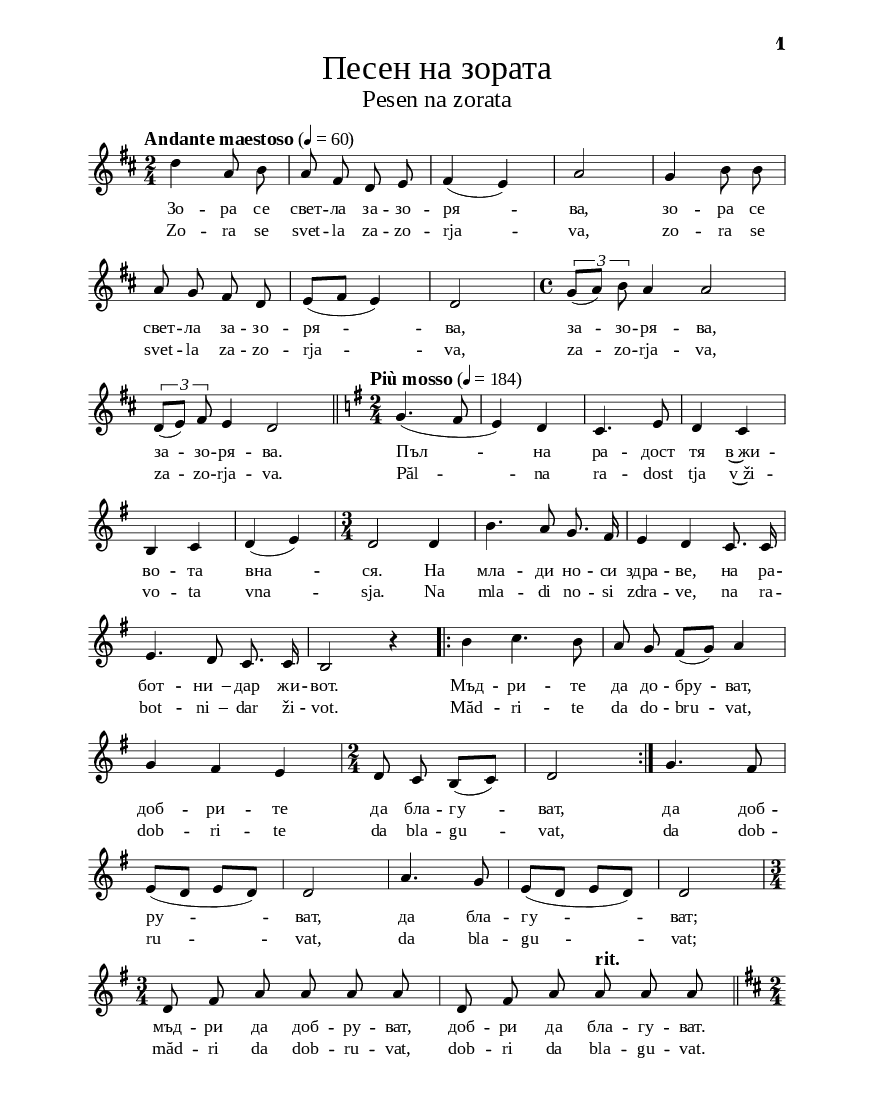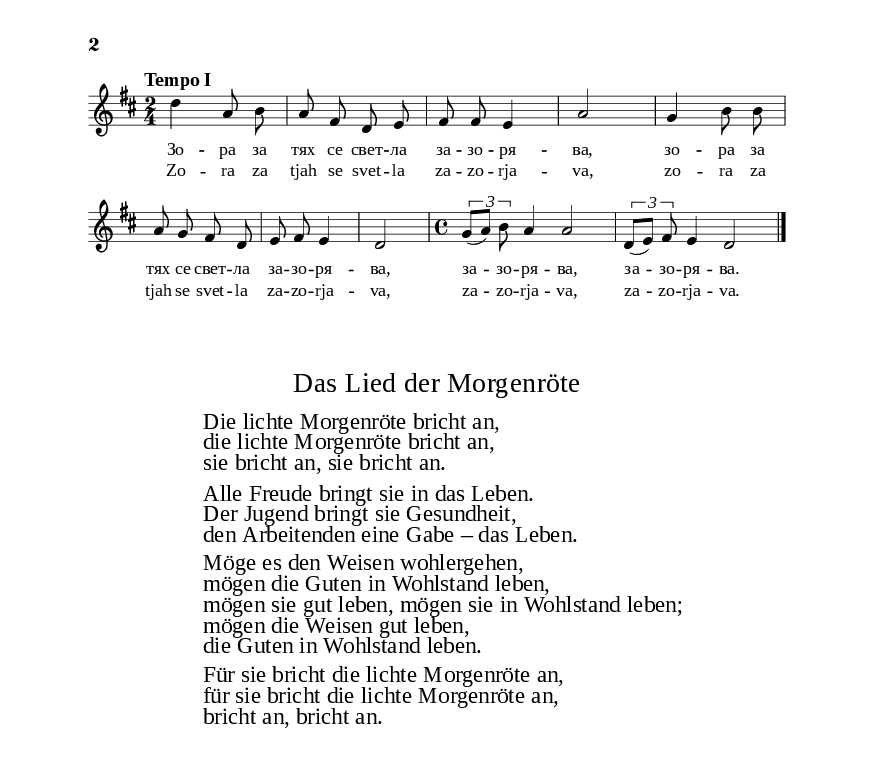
\version "2.24.4"

% include paper part and global functions
\include "include/globals.ily"

\bookpart {
  \label #'ref106
  \tocItem \markup "Песен на зората – Pesen na zorata"
  \include "include/bookpart-paper.ily"
  \score {
    \include "include/score-layout.ily"


    \new Voice \relative c' {
      \clef treble
      \key d \major
      \time 2/4
      \tempoFunc "Andante maestoso" 4 "60"
      \autoBeamOff
      d'4 a8 b8 | a8 fis8 d e | fis4 ( e4 ) | a2 | g4 b8 b| \break

      a8 g fis d | e [ ( fis ] e4 )  | d2 | \time 4/4 \tuplet 3/2 { { g8 [ (   a8 ) ] b8 } } a4 a2 \break

      \tuplet 3/2 {    { d,8 [( e8 )] } fis8 } e4 d2 \bar "||"  \key g \major \time 2/4
      \tempoFunc "Più mosso" 4 "184"
      g4. ( fis8 | e4 ) d4 | c4. e8 |  d4 c | \break

      b4 c | d (e) | \time 3/4 d2 d4 | b'4. a8 g8. fis16 | e4 d c8. c16  | \break

      e4. d8 c8. c16 | b2 r4 \bar ".|:"
      b'4 c4. b8 | a8 g fis [(g)] a4  \break

      g4 fis e | \time 2/4 d8 c b8 [(c8) ] | d2 |
      \bar ":|." g4. fis8 | \break

      e8 [( d ] e [d ]) | d2 | a'4. g8  |  e8 [( d8  ] e8 [d8 ]) | d2 | \break

      \time 3/4 d8 fis a a a a | d, fis a \tempo "rit." a a a \bar "||" \break \pageBreak \key d \major \time 2/4 \tempo "Tempo I" d4 a8 b |

      a8 fis d e | fis fis e4| a2 | g4 b8 b | \break  a g fis d |

      e8 fis e4 | d2 | \time 4/4 \tuplet 3/2 { g8 [(a8)] b } a4 a2 | \tuplet 3/2 {d,8 [(e8)] fis8  }e4 d2 \bar "|."


    }

    \addlyrics {
      Зо -- ра се свет -- ла за -- зо -- ря -- ва,
      зо -- ра се свет -- ла за -- зо -- ря -- ва,
      за -- зо -- ря -- ва, за -- зо -- ря -- ва.

      Пъл -- на ра -- дост тя в~жи -- во -- та вна -- ся.

      На мла -- ди но -- си здра -- ве,

      на ра -- бот -- "ни  –" дар жи -- вот.

      Мъд -- ри -- те да до -- бру -- ват,

      доб -- ри -- те да бла -- гу -- ват,

      да доб -- ру -- ват, да бла -- гу -- ват;

      мъд -- ри да доб -- ру -- ват,

      доб -- ри да бла -- гу -- ват.

      Зо -- ра за тях се свет -- ла за -- зо -- ря -- ва,

      зо -- ра за тях се свет -- ла за -- зо -- ря -- ва,

      за -- зо -- ря -- ва, за -- зо -- ря -- ва.
    }

    \addlyrics {
      Zo -- ra se svet -- la za -- zo -- rja -- va,
      zo -- ra se svet -- la za -- zo -- rja -- va,
      za -- zo -- rja -- va, za -- zo -- rja -- va.

      Păl -- na ra -- dost tja v~ži -- vo -- ta vna -- sja.

      Na mla -- di no -- si zdra -- ve,

      na ra -- bot -- "ni  –" dar ži -- vot.

      Măd -- ri -- te da do -- bru -- vat,

      dob -- ri -- te da bla -- gu -- vat,

      da dob -- ru -- vat, da bla -- gu -- vat;

      măd -- ri da dob -- ru -- vat,

      dob -- ri da bla -- gu -- vat.

      Zo -- ra za tjah se svet -- la za -- zo -- rja -- va,

      zo -- ra za tjah se svet -- la za -- zo -- rja -- va,

      za -- zo -- rja -- va, za -- zo -- rja -- va.

    }


    \header {
      title = \titleFunc "Песен на зората" "Pesen na zorata"
    }

    \midi{}

  } % score

  %\markup \dc-two "D.C." "con repitione"


  % include foreign translation(s) of the song

  \markup \vspace #3

  \version "2.24.4"

\markup \fill-line { \fontsize #deTitleFontSize "Das Lied der Morgenröte" }

\markup \null
\markup \null
\markup \abs-fontsize #11 {
    \fill-line {
  \override #`(baseline-skip . ,deCoupletBaselineSkip)

  \column {  
    \line { " "Die lichte Morgenröte bricht an,}

    \line { " "die lichte Morgenröte bricht an,}

    \line { " "sie bricht an, sie bricht an.}
    \vspace #0.5

    \line { " "Alle Freude bringt sie in das Leben.}

    \line { " "Der Jugend bringt sie Gesundheit, }

    \line { " "den Arbeitenden eine Gabe –  das Leben. }
      \vspace #0.5

    \line { " "Möge es den Weisen wohlergehen, }

    \line { " "mögen die Guten in Wohlstand leben,}

    \line { " "mögen sie gut leben, mögen sie in Wohlstand leben;}

    \line { " "mögen die Weisen gut leben,}

    \line { " "die Guten in Wohlstand leben.}
 \vspace #0.5

    \line { " " Für sie bricht die lichte Morgenröte an,}

    \line { " " für sie bricht die lichte Morgenröte an, }

    \line { " "bricht an, bricht an. }


  }

  }


}


} % bookpart
